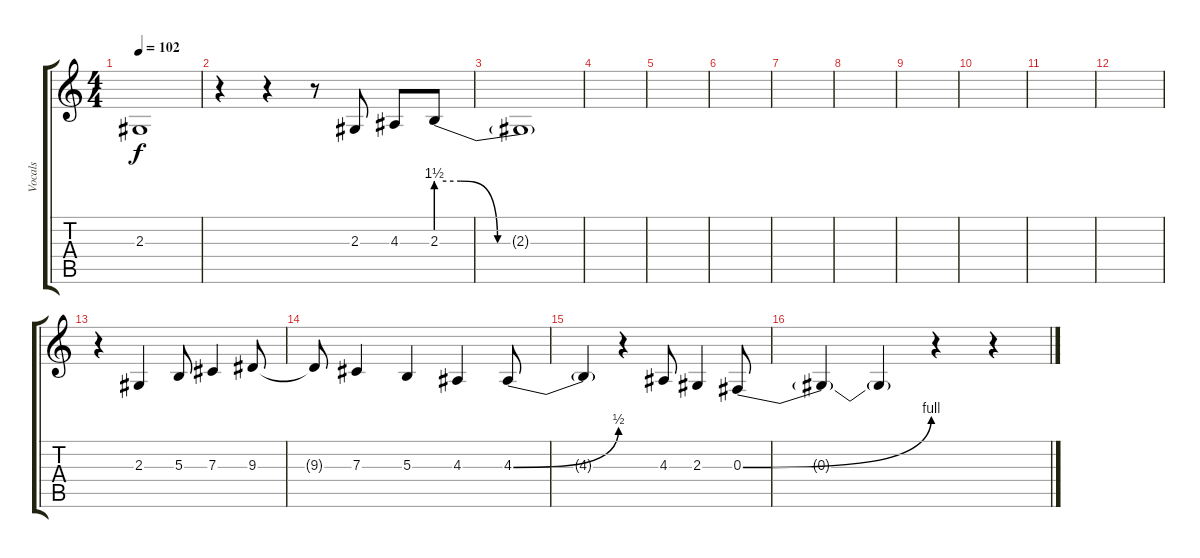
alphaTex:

\track ("Vocals" "Vocals") {instrument ocarina}
\staff {score tabs}
\tuning (Eb4 Bb3 Gb3 Db3 Ab2 Db2) {hide}
\ts (4 4)
\tempo 102
\clef g2
\ks c
2.3{t}.1{dy f} |
r.4 r.4 r.8 2.3.8 4.3.8 2.3{be (custom 0 6 10 6 25 0 60 0)}.8 |
2.3{t}.1 |
|
|
|
|
|
|
|
|
|
r.4 2.3.4 5.3.8 7.3.4 9.3.8 |
9.3{t}.8 7.3.4 5.3.4 4.3.4 4.3{be (bend 0 0 60 2)}.8 |
4.3{t}.4 r.4 4.3.8 2.3.4 0.3{be (bend 0 0 60 4)}.8 |
0.3{t}.4 0.3{t}.4 r.4 r.4
